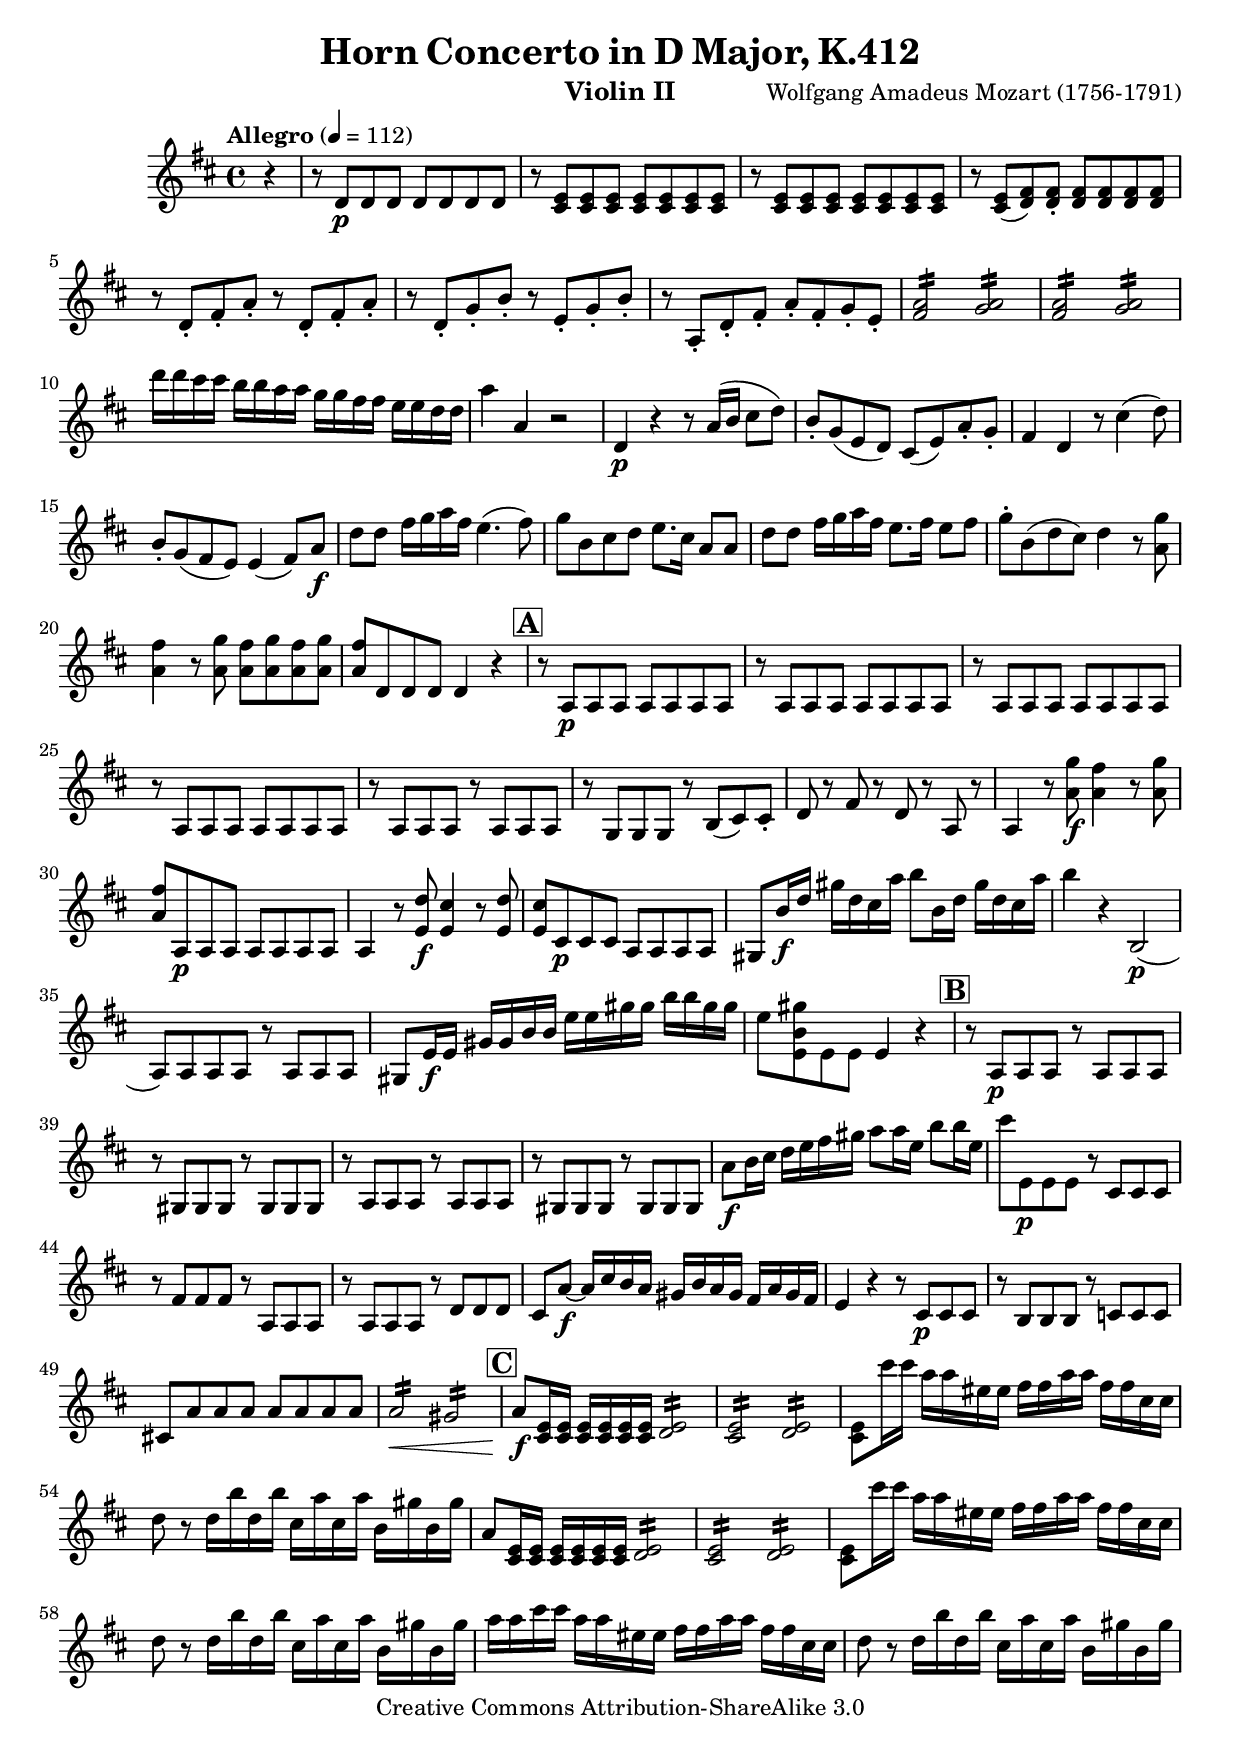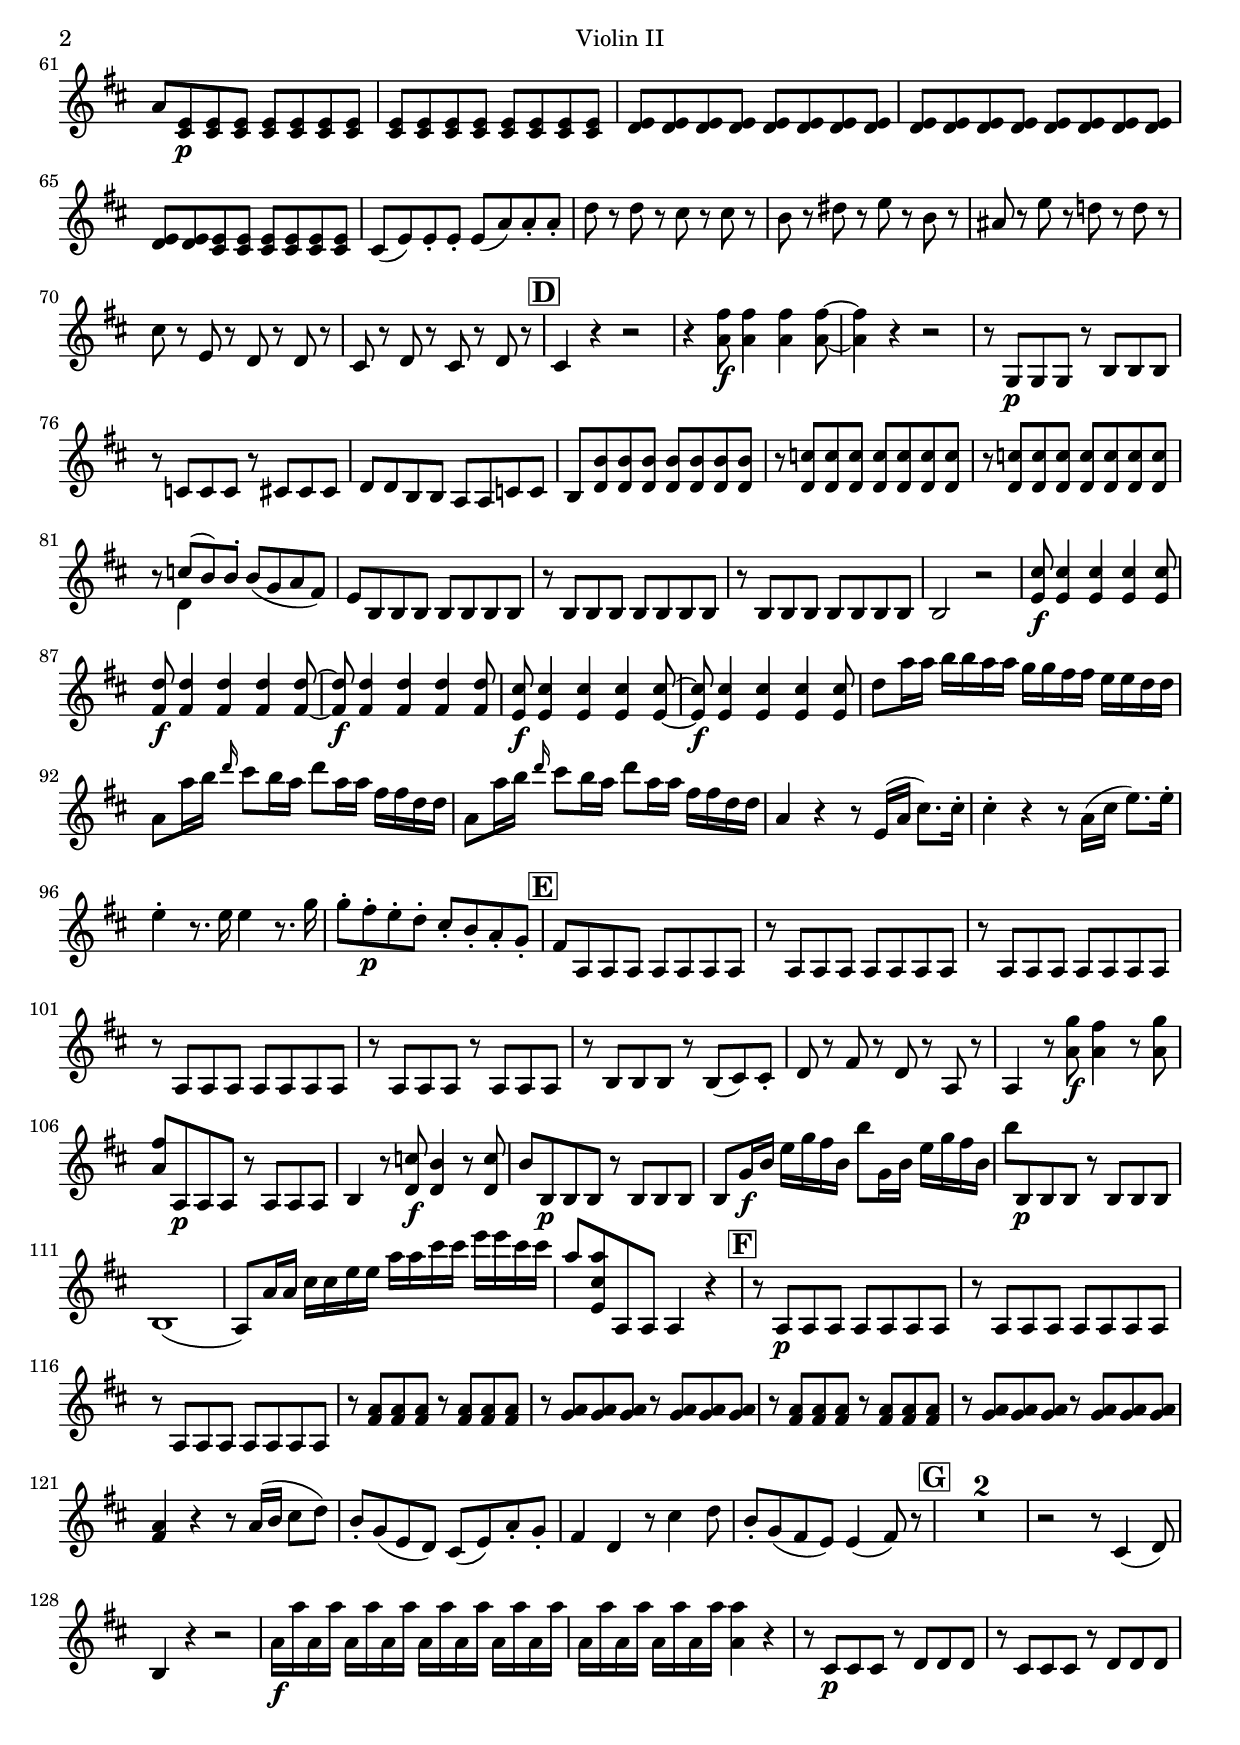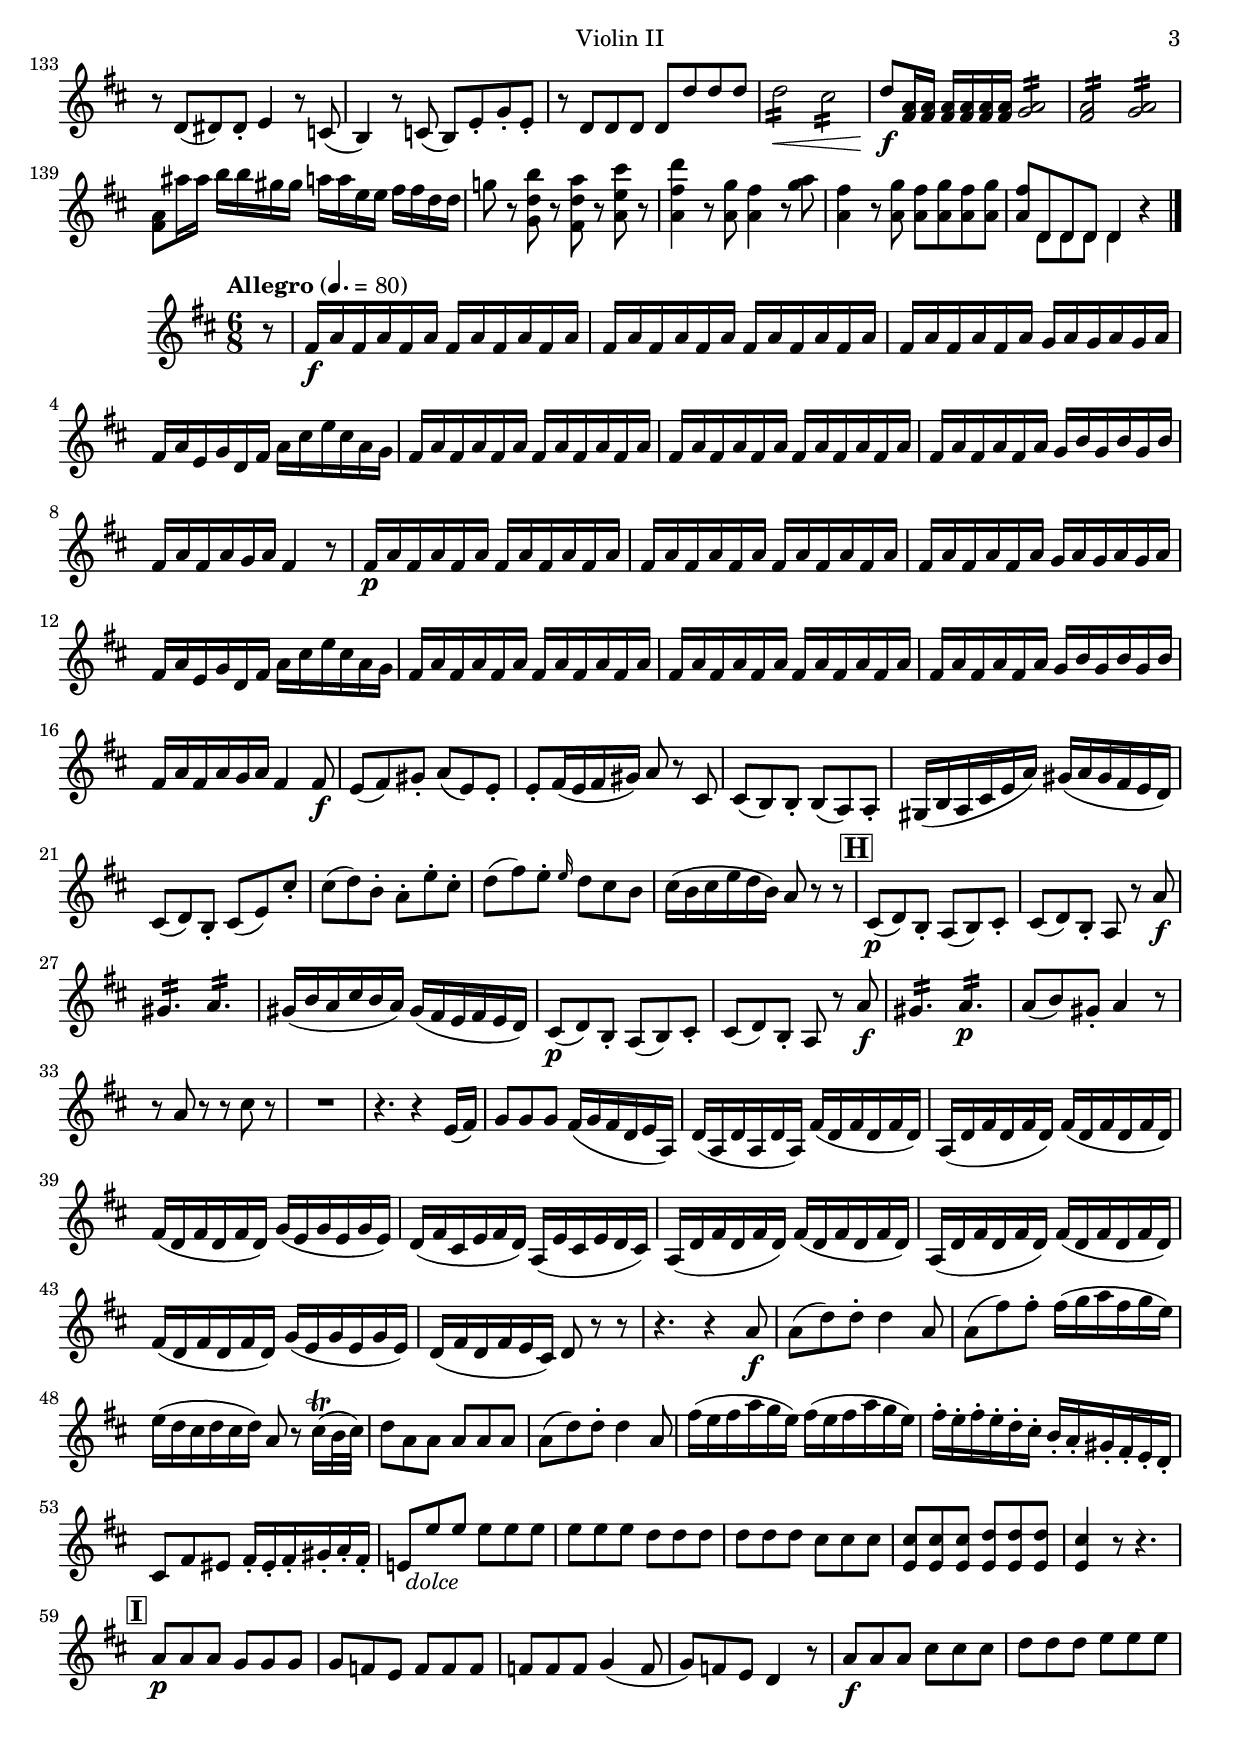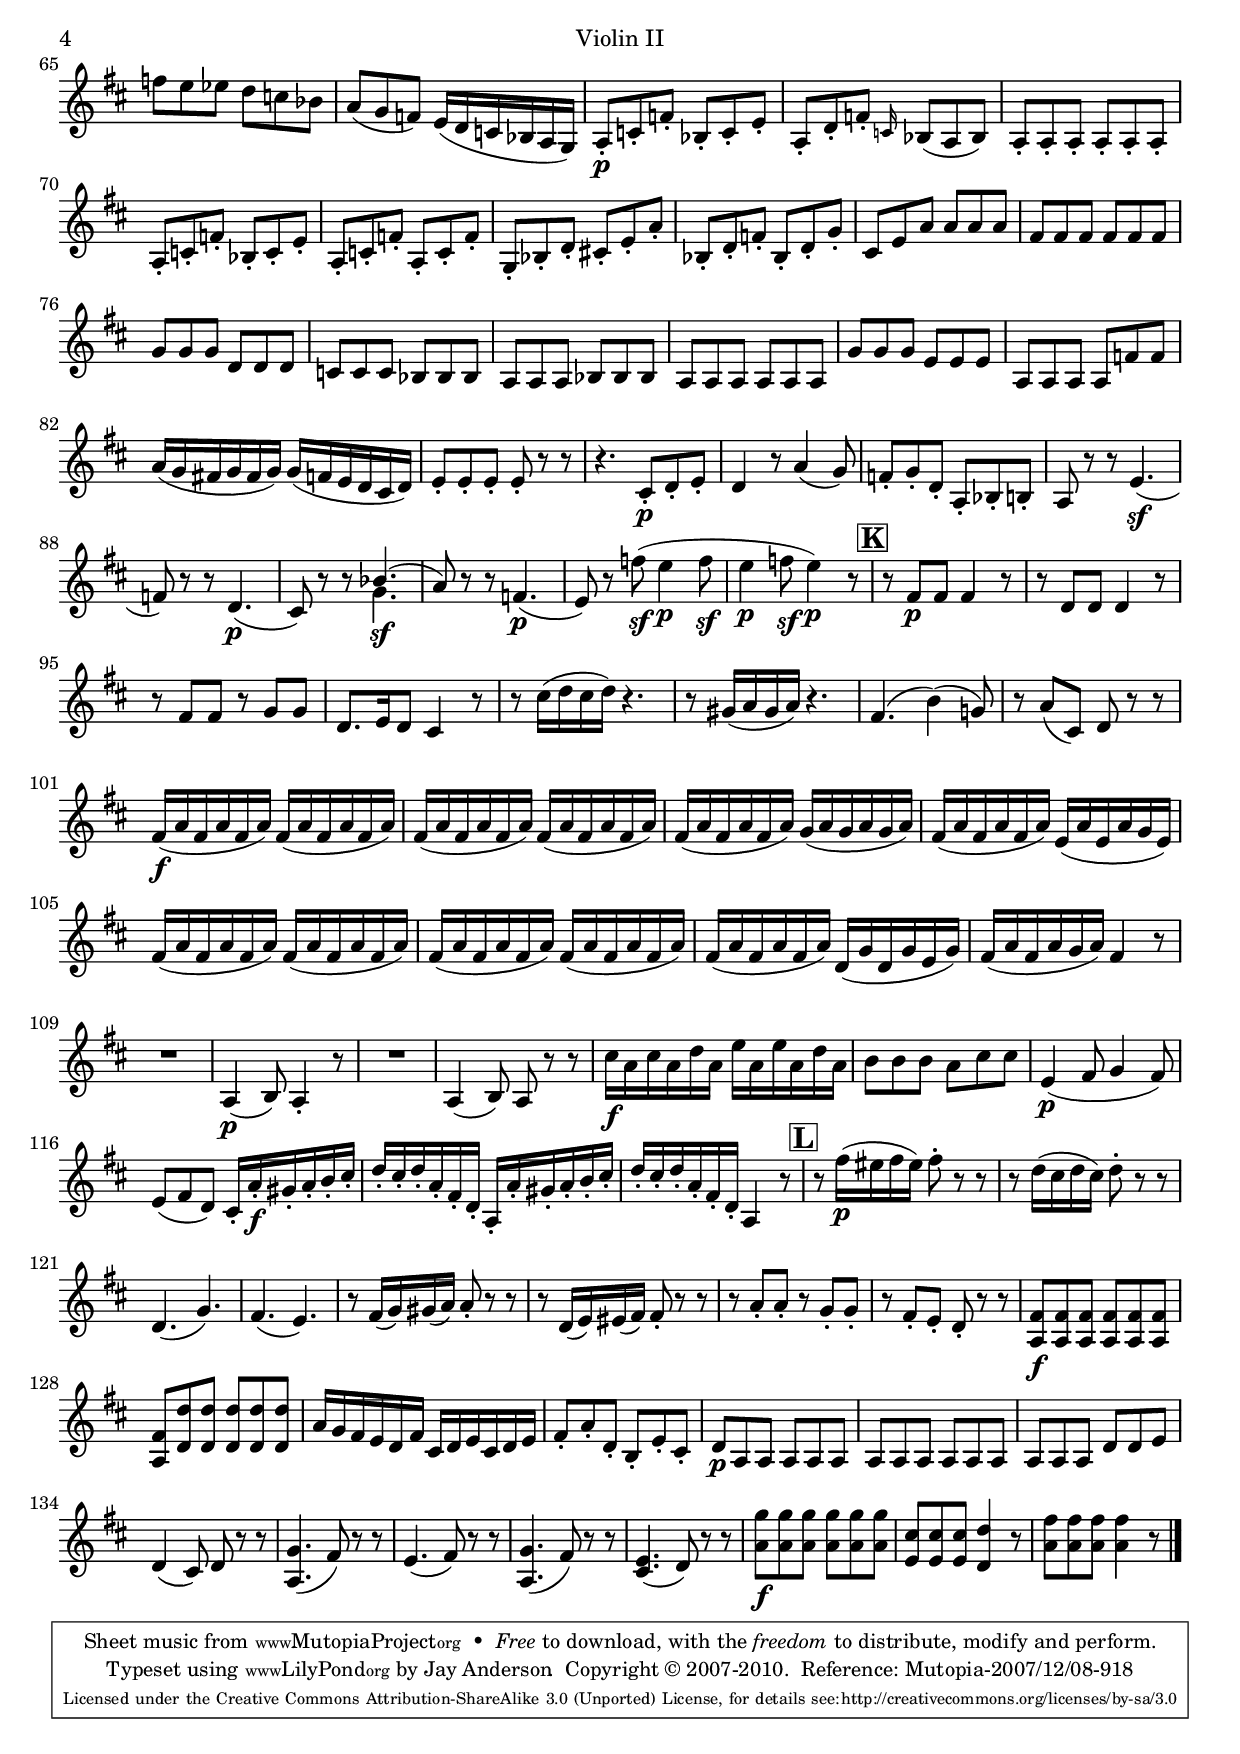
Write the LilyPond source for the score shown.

\version "2.13.50"

\include "defs.ily"
\version "2.13.50"

violinIIMvtI = \relative c'
{
  \key d \major
  r4
  r8 d\p d d d d d d |
  \repeat unfold 2
  {
    r8 \repeat unfold 7 <e cis> |
  }
  r8 <e cis>( <fis d>) <fis d>-. <fis d> <fis d> <fis d> <fis d> |
  r d-. fis-. a-. r d,-. fis-. a-. |
  r d,-. g-. b-. r e,-. g-. b-. |
  r a,-. d-. fis-. a-. fis-. g-. e-. |
  \repeat unfold 2
  {
    \repeat tremolo 8 <a fis>16 \repeat tremolo 8 <a g>16 |
  }
  d'16 d cis cis b b a a g g fis fis e e d d |
  a'4 a, r2 |
  d,4\p r r8 a'16( b cis8 d) |
  b-. g( e d) cis( e) a-. g-. |
  fis4 d r8 cis'4( d8) |
  b-. g( fis e) e4( fis8) a\f |
  d d fis16 g a fis e4.( fis8) |
  g b, cis d e8. cis16 a8 a |
  d d fis16 g a fis e8. fis16 e8 fis |
  g-. b,( d cis) d4 r8 <a g'> |
  <a fis'>4 r8 <a g'> <a fis'> <a g'> <a fis'> <a g'> |
  <a fis'> d, d d d4 r |
  r8 a\p a a a a a a |
  \repeat unfold 3
  {
    r8 a a a a a a a |
  }
  r8 a a a r a a a |
  r8 g g g r b( cis) cis-. |
  d r fis r d r a r |
  a4 r8 <a' g'>\f <a fis'>4 r8 <a g'> |
  <a fis'> a,8\p a a a a a a |
  a4 r8 <e' d'>\f <e cis'>4 r8 <e d'> |
  <e cis'> cis\p cis cis a a a a |
  gis8 b'16\f d gis d cis a' b8 b,16 d gis d cis a' |
  b4 r b,,2(\p |
  a8) a a a r a a a |
  gis e'16\f e gis gis b b e e gis gis b b gis gis |
  e8 <e, b' gis'> e e e4 r |
  r8 a,\p a a r a a a |
  r gis gis gis r gis gis gis |
  r8 a a a r a a a |
  r gis gis gis r gis gis gis |
  a'\f b16 cis d e fis gis a8 a16 e b'8 b16 e, |
  cis'8 e,,\p e e r cis cis cis |
  r fis fis fis r a, a a |
  r a a a r d d d |
  cis a'~\f a16 cis b a gis b a gis fis a gis fis |
  e4 r r8 cis\p cis cis |
  r b b b r c c c |
  cis a' a a a a a a |
  <<
    {\repeat tremolo 8 a16 \repeat tremolo 8 gis |}
    {s1\<}
  >>
  a8\f \repeat unfold 6 <e cis>16 \repeat tremolo 8 <e d>16 |
  \repeat tremolo 8 <e cis>16 \repeat tremolo 8 <e d>16 |
  <e cis>8 cis''16 cis a a eis eis fis fis a a fis fis cis cis |
  d8 r d16 b' d, b' cis, a' cis, a' b, gis' b, gis' |
  a,8 \repeat unfold 6 <e cis>16 \repeat tremolo 8 <e d>16 |
  \repeat tremolo 8 <e cis>16 \repeat tremolo 8 <e d>16 |
  <e cis>8 cis''16 cis a a eis eis fis fis a a fis fis cis cis |
  d8 r d16 b' d, b' cis, a' cis, a' b, gis' b, gis' |
  a a cis cis a a eis eis fis fis a a fis fis cis cis |
  d8 r d16 b' d, b' cis, a' cis, a' b, gis' b, gis' |
  a,8 <e cis>\p \repeat unfold 14 <e cis> |
  \repeat unfold 18 <e d> \repeat unfold 6 <e cis> |
  cis8( e) e-. e-. e( a) a-. a-. |
  d r d r cis r cis r |
  b r dis r e r b r |
  ais r e' r d r d r |
  cis r e, r d r d r |
  cis r d r cis r d r |
  cis4 r r2 |
  r4 <a' fis'>8\f <a fis'>4 <a fis'> <a fis'>8~ |
  <a fis'>4 r r2 |
  r8 g,\p g g r b b b |
  r c c c r cis cis cis |
  d d b b a a c c |
  b \repeat unfold 7 <d b'> |
  \repeat unfold 2
  {
    r8 \repeat unfold 7 <d c'> |
  }
  r8 << {c'( b) b-.} \\ {d,4} >> b'8( g a fis) |
  e \repeat unfold 7 b |
  \repeat unfold 2
  {
    r8 \repeat unfold 7 b |
  }
  b2 r |
  <e cis'>8\f <e cis'>4 <e cis'> <e cis'> <e cis'>8 |
  <fis d'>8\f <fis d'>4 <fis d'> <fis d'> <fis d'>8~ |
  <fis d'>8\f <fis d'>4 <fis d'> <fis d'> <fis d'>8 |
  <e cis'>8\f <e cis'>4 <e cis'> <e cis'> <e cis'>8~ |
  <e cis'>8\f <e cis'>4 <e cis'> <e cis'> <e cis'>8 |
  d'8 a'16 a b b a a g g fis fis e e d d |
  \repeat unfold 2
  {
    a8 a'16 b \grace d16 cis8 b16 a d8 a16 a fis fis d d |
  }
  a4 r r8 e16( a cis8.) cis16-. |
  cis4-. r r8 a16( cis e8.) e16-. |
  e4-. r8. e16 e4 r8. g16 |
  g8-. fis-.\p e-. d-. cis-. b-. a-. g-. |
  fis \repeat unfold 7 a, |
  \repeat unfold 3
  {
    r \repeat unfold 7 a |
  }
  r a a a r a a a |
  r b b b r b( cis) cis-. |
  d r fis r d r a r |
  a4 r8 <a' g'>\f <a fis'>4 r8 <a g'> |
  <a fis'> a,\p a a r a a a |
  b4 r8 <d c'>\f <d b'>4 r8 <d c'> |
  b' b,\p b b r b b b |
  b g'16\f b e g fis b, b'8 g,16 b e g fis b, |
  b'8 b,,\p b b r b b b |
  b1( |
  a8) a'16 a cis cis e e a a cis cis e e cis cis |
  a8 <e, cis' a'> a, a a4 r |
  r8 a\p \repeat unfold 6 a |
  \repeat unfold 2
  {
    r8 \repeat unfold 7 a |
  }
  \repeat unfold 2
  {
    \repeat unfold 2 {r8 <fis' a> <fis a> <fis a>} |
    \repeat unfold 2 {r8 <g a> <g a> <g a>} |
  }
  <fis a>4 r r8 a16( b cis8 d) |
  b-. g( e d) cis( e) a-. g-. |
  fis4 d r8 cis'4 d8 |
  b-. g( fis e) e4( fis8) r |
  R1*2 |
  r2 r8 cis4( d8) |
  b4 r r2 |
  a'16\f a' \repeat unfold 11 {a, a'} <a, a'>4 r |
  r8 cis,\p cis cis r d d d |
  r8 cis cis cis r d d d |
  r d( dis) dis-. e4 r8 c( |
  b4) r8 c( b) e-. g-. e-. |
  r d d d d d' d d |
  <<
    {\repeat tremolo 8 d16 \repeat tremolo 8 cis16 |}
    {s1\<}
  >> |
  d8\f \repeat unfold 6 <a fis>16 \repeat tremolo 8 <a g> |
  \repeat tremolo 8 <a fis>16 \repeat tremolo 8 <a g>16 |
  <a fis>8 ais'16 ais b b gis gis a a e e fis fis d d |
  g8 r <b d, g,> r <a d, fis,> r <cis e, a,> r |
  <d fis, a,>4 r8 <g, a,> <fis a,>4 r8 <g a> |
  <fis a,>4 r8 <g a,> <fis a,> <g a,> <fis a,> <g a,> |
  << {<fis a,>8 \voiceOne d, d d d4} \new Voice {s8 \voiceTwo d d d d4} >> \oneVoice r4 |
}

violinIIMvtII = \relative c'
{
  \key d \major
  r8
  <<
    {s2.*8\f | s2.*8\p |}
    {
      \repeat unfold 15 {fis16 a} \repeat unfold 3 {g a} |
      fis a e g d fis a cis e cis a g |
      \repeat unfold 15 {fis16 a} \repeat unfold 3 {g b} |
      fis a fis a g a fis4 r8 |
      \repeat unfold 15 {fis16 a} \repeat unfold 3 {g a} |
      fis a e g d fis a cis e cis a g |
      \repeat unfold 15 {fis16 a} \repeat unfold 3 {g b} |
      fis a fis a g a fis4 fis8\f |
    }
  >>

  e( fis) gis-. a( e) e-. |
  e-. fis16( e fis gis) a8 r cis, |
  cis( b) b-. b( a) a-. |
  gis16( b a cis e a) gis( a gis fis e d) |
  cis8( d) b-. cis( e) cis'-. |
  cis( d) b-. a-. e'-. cis-. |
  d( fis) e-. \grace e16 d8 cis b |
  cis16( b cis e d b) a8 r r |

  cis,8(\p d) b-. a( b) cis-. |
  cis( d) b-. a r a'\f |
  \repeat tremolo 6 gis16 \repeat tremolo 6 a16 |
  gis16( b a cis b a) gis( fis e fis e d) |
  cis8(\p d) b-. a( b) cis-. |
  cis( d) b-. a r a'\f |
  \repeat tremolo 6 gis16 \repeat tremolo 6 a16\p |
  a8( b) gis-. a4 r8 |
  r a r r cis r |
  R2. |
  r4. r4 e,16( fis) |
  g8 g g
  <<
    {\repeat unfold 16 {s16*5( s16)}}
    {
      fis16 g fis d e a, |
      \repeat unfold 3 {d a} \repeat unfold 3 {fis' d} |
      a d \repeat unfold 8 {fis d} \repeat unfold 3 {g e} |
      d fis cis e fis d a e' cis e d cis |
      a d \repeat unfold 5 {fis d} |
      a d \repeat unfold 8 {fis d} \repeat unfold 3 {g e} |
      d fis d fis e cis
    }
  >> d8 r r |

  r4. r4 a'8\f |
  a( d) d-. d4 a8 |
  a( fis') fis-. fis16( g a fis g e) |
  e16( d cis d cis d) a8 r cis16(\trill b32 cis) |
  d8 a a a a a |
  a( d) d-. d4 a8 |
  \repeat unfold 2 {fis'16( e fis a g e)} |
  <<
    {\repeat unfold 12 s16-. | s4. \repeat unfold 6 s16-. |}
    {
      fis e fis e d cis b a gis fis e d |
      cis8 fis eis fis16 eis fis gis a fis |
    }
  >>
  e8 e'\dolce e e e e |
  e e e d d d |
  d d d cis cis cis |
  \repeat unfold 3 <cis e,> \repeat unfold 3 <d e,> |
  <cis e,>4 r8 r4. |

  a8\p a a g g g |
  g f e f f f |
  f f f g4( f8 |
  g) f e d4 r8 |

  a'8\f a a cis cis cis |
  d d d e e e |
  f e ees d c bes |
  a( g f) e16( d c bes a g) |

  a8-.\p c-. f-. bes,-. c-. e-. |
  a,-. d-. f-. \grace c16 bes8( a bes) |
  \repeat unfold 6 a8-. |
  a8-. c-. f-. bes,-. c-. e-. |
  a,-. c-. f-. a,-. c-. f-. |
  g,-. bes-. d-. cis-. e-. a-. |
  bes,-. d-. f-. bes,-. d-. g-. |
  cis, e a a a a |
  \repeat unfold 6 fis |
  g g g d d d |
  c c c bes bes bes |
  a a a bes bes bes |
  \repeat unfold 6 a |

  g' g g e e e |
  a, a a a f' f |
  a16( g fis g fis g) g( f e d cis d) |
  e8-. e-. e-. e-. r r |

  r4. cis8-.\p d-. e-. |
  d4 r8 a'4( g8) |
  f8-. g-. d-. a-. bes-. b-. |
  a r r e'4.(\sf |
  f8) r r d4.(\p |
  cis8) r r << {\voiceOne bes'4.(} \new Voice {\voiceTwo g4.\sf} >> \oneVoice |
  a8) r r f4.(\p |
  e8) r f'(\sf e4\p f8\sf |
  e4\p f8\sf e4)\p r8 |
  r fis,\p fis fis4 r8 |
  r8 d d d4 r8 |
  r8 fis fis r g g |
  d8. e16 d8 cis4 r8 |
  r8 cis'16( d cis d) r4. |
  r8 gis,16( a gis a) r4. |
  fis4.( b4)( g8) |
  r8 a( cis,) d r r |
  <<
    {s2.\f}
    {\repeat unfold 15 {s16*5( s16)}}
    {
      \repeat unfold 15 {fis16 a} \repeat unfold 3 {g a} |
      \repeat unfold 3 {fis a} e a e a g e |
      \repeat unfold 15 {fis a} d, g d g e g |
      fis a fis a g a
    }
  >> fis4 r8 |

  R2. |
  a,4(\p b8) a4-. r8 |
  R2. |
  a4( b8) a r r |
  cis'16\f a cis a d a e' a, e' a, d a |
  b8 b b a cis cis |
  e,4(\p fis8 g4 fis8) |
  e8( fis d)
  <<
    {\repeat unfold 24 s16-.}
    {
      cis16-. a'\f gis a b cis |
      d cis d a fis d a a' gis a b cis |
      d cis d a fis d
    }
  >> a4 r8 |
  r8 fis''16(\p eis fis eis) fis8-. r r |
  r8 d16( cis d cis) d8-. r r |
  d,4.( g) | fis( e) |
  r8 fis16( g) gis( a) a8-. r r |
  r8 d,16( e) eis( fis) fis8-. r r |
  r a-. a-. r g-. g-. |
  r fis-. e-. d-. r r |
  <fis a,>8\f \repeat unfold 6 <fis a,> \repeat unfold 5 <d' d,> |
  a16 g fis e d fis cis d e cis d e |
  fis8-. a-. d,-. b-. e-. cis-. |

  d\p \repeat unfold 14 a8 d d e |
  d4( cis8) d8 r r |
  <g a,>4.( fis8) r r |
  e4.( fis8) r r |
  <g a,>4.( fis8) r r |
  <e cis>4.( d8) r r |
  <a' g'>\f \repeat unfold 5 <a g'> |
  \repeat unfold 3 <cis e,>8 <d d,>4 r8 |
  \repeat unfold 3 <fis a,>8 <fis a,>4 r8 |
}


instrument = "Violin II"

\book
{
  \include "header.ily"
  \score
  {
    \new Staff
    {
      << \violinIIMvtI \outlineMvtI >>
    }
  }
  \score
  {
    \new Staff
    {
      << \violinIIMvtII \outlineMvtII >>
    }
  }
}
